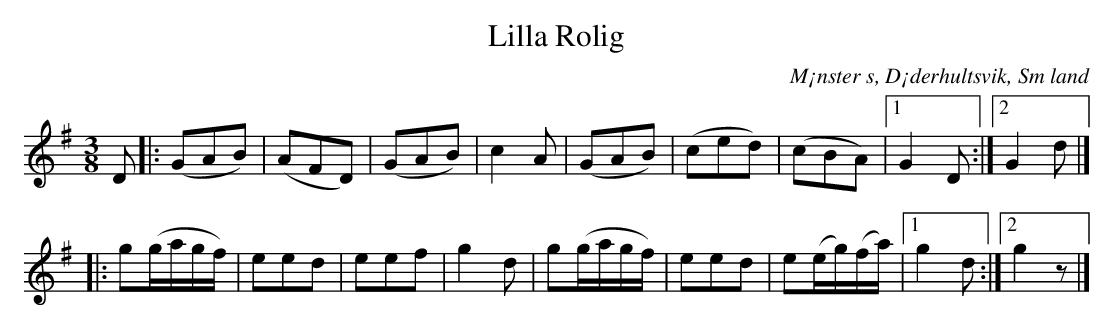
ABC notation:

X:1
T:Lilla Rolig
O:M¡nster s, D¡derhultsvik, Sm land
M:3/8
L:1/8
K:G
D|:(GAB)|(AFD)|(GAB)|c2 A|(GAB)|(ced)|(cBA)|[1 G2 D:|[2 G2 d|]
|:g(g/2a/2g/2f/2)|eed|eef|g2 d|g(g/2a/2g/2f/2)|eed|e(e/2g/2)(f/2a/2)|[1 g2 d:|[2 g2 z|]
